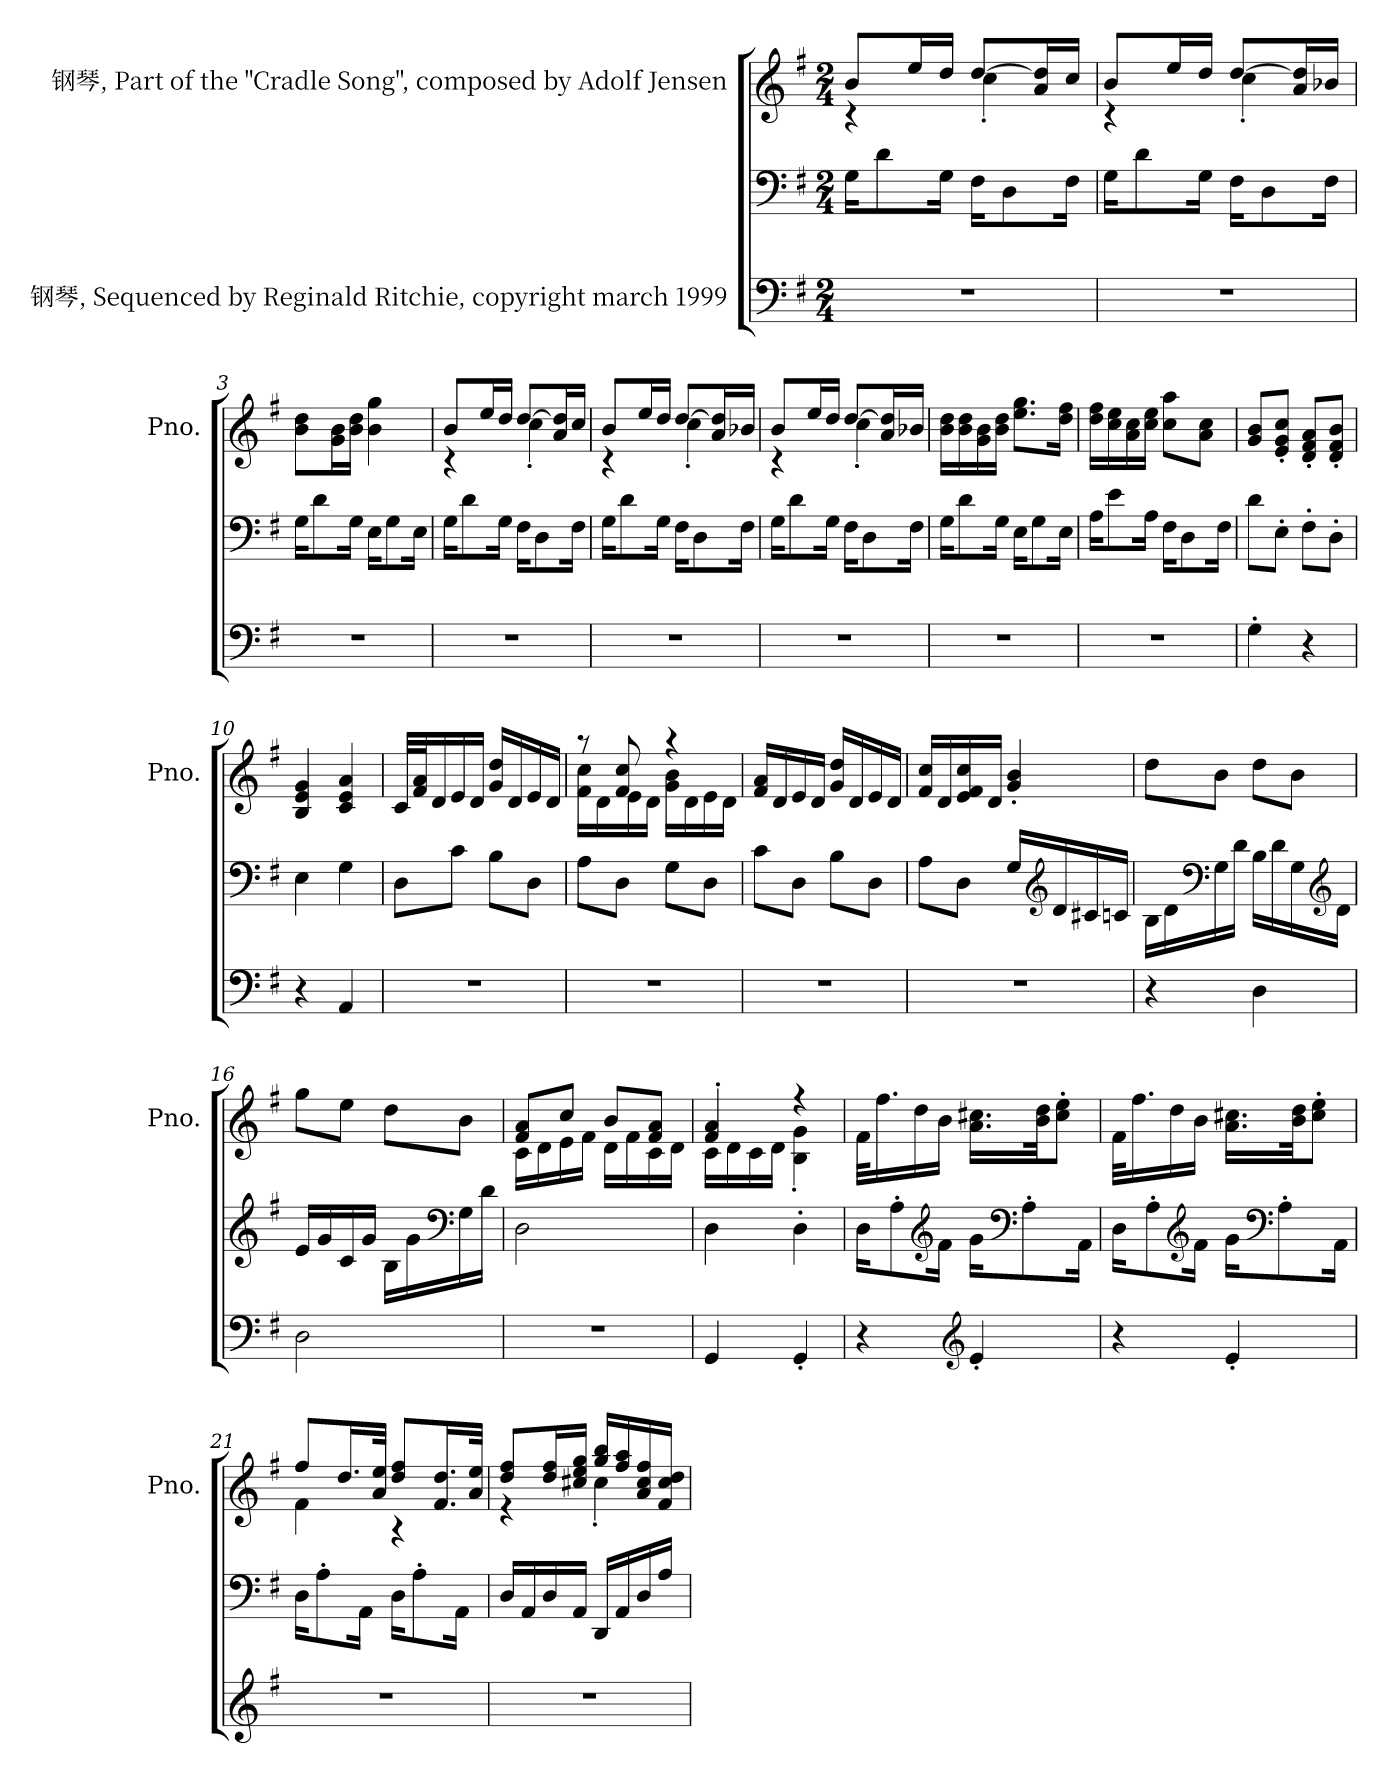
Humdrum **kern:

**kern	**kern	**kern
*part2	*part2	*part1
*staff3	*staff2	*staff1
*I"钢琴, Sequenced by Reginald Ritchie, copyright march 1999	*	*I"钢琴, Part of the &quot;Cradle Song&quot;, composed by Adolf Jensen
*	*	*I'Pno.
*clefF4	*clefF4	*clefG2
*k[f#]	*k[f#]	*k[f#]
*M2/4	*M2/4	*M2/4
*MM86	*MM86	*MM86
=1	=1	=1
*	*	*^
2r	16G\KL	8b/L	4r
.	8d\	.	.
.	.	16ee/L	.
.	16G\Jk	16dd/JJ	.
.	16F#\KL	[8dd/L	4cc'\
.	8D\	.	.
.	.	16a/ 16dd/]L	.
.	16F#\Jk	16cc/JJ	.
=2	=2	=2	=2
2r	16G\KL	8b/L	4r
.	8d\	.	.
.	.	16ee/L	.
.	16G\Jk	16dd/JJ	.
.	16F#\KL	[8dd/L	4cc'\
.	8D\	.	.
.	.	16a/ 16dd/]L	.
.	16F#\Jk	16b-X/JJ	.
*	*	*v	*v
!!LO:LB:g=z
=3	=3	=3
2r	16G\KL	8b\ 8dd\L
.	8d\	.
.	.	16g\ 16b\L
.	16G\Jk	16b\ 16dd\JJ
.	16E\KL	4b\ 4gg\
.	8G\	.
.	16E\Jk	.
=4	=4	=4
*	*	*^
2r	16G\KL	8b/L	4r
.	8d\	.	.
.	.	16ee/L	.
.	16G\Jk	16dd/JJ	.
.	16F#\KL	[8dd/L	4cc'\
.	8D\	.	.
.	.	16a/ 16dd/]L	.
.	16F#\Jk	16cc/JJ	.
=5	=5	=5	=5
2r	16G\KL	8b/L	4r
.	8d\	.	.
.	.	16ee/L	.
.	16G\Jk	16dd/JJ	.
.	16F#\KL	[8dd/L	4cc'\
.	8D\	.	.
.	.	16a/ 16dd/]L	.
.	16F#\Jk	16b-X/JJ	.
=6	=6	=6	=6
2r	16G\KL	8b/L	4r
.	8d\	.	.
.	.	16ee/L	.
.	16G\Jk	16dd/JJ	.
.	16F#\KL	[8dd/L	4cc'\
.	8D\	.	.
.	.	16a/ 16dd/]L	.
.	16F#\Jk	16b-X/JJ	.
*	*	*v	*v
=7	=7	=7
2r	16G\KL	16b\ 16dd\LL
.	8d\	16b\ 16dd\
.	.	16g\ 16b\
.	16G\Jk	16b\ 16dd\JJ
.	16E\KL	8.ee\ 8.gg\L
.	8G\	.
.	16E\Jk	16dd\ 16ff#\Jk
!!LO:LB:g=z
=8	=8	=8
2r	16A\KL	16dd\ 16ff#\LL
.	8e\	16cc\ 16ee\
.	.	16a\ 16cc\
.	16A\Jk	16cc\ 16ee\JJ
.	16F#\KL	8cc\ 8aa\L
.	8D\	.
.	.	8a\ 8cc\J
.	16F#\Jk	.
=9	=9	=9
4G'\	8d\L	8g/ 8b/L
.	8E'\J	8e/' 8g/' 8cc/'J
4r	8F#'\L	8d/' 8f#/' 8a/'L
.	8D'\J	8d/' 8f#/' 8b/'J
=10	=10	=10
4r	4E\	4B/ 4e/ 4g/
4AA/	4G\	4c/ 4e/ 4a/
=11	=11	=11
2r	8D\L	32c/LLL
.	.	32f#/ 32a/J
.	.	16d/
.	8c\J	16e/
.	.	16d/JJ
.	8B\L	16g/ 16dd/LL
.	.	16d/
.	8D\J	16e/
.	.	16d/JJ
=12	=12	=12
*	*	*^
2r	8A\L	8r	16f#\ 16cc\LL
.	.	.	16d\
.	8D\J	8f#/ 8cc/	16e\
.	.	.	16d\JJ
.	8G\L	4r	16g\ 16b\LL
.	.	.	16d\
.	8D\J	.	16e\
.	.	.	16d\JJ
*	*	*v	*v
!!LO:LB:g=z
=13	=13	=13
2r	8c\L	16f#/ 16a/LL
.	.	16d/
.	8D\J	16e/
.	.	16d/JJ
.	8B\L	16g/ 16dd/LL
.	.	16d/
.	8D\J	16e/
.	.	16d/JJ
=14	=14	=14
2r	8A\L	16f#/ 16cc/LL
.	.	16d/
.	8D\J	16e/ 16f#/ 16cc/
.	.	16d/JJ
.	16G/LL	4g/' 4b/'
*	*clefG2	*
.	16d/	.
.	16c#X/	.
.	16cn/JJ	.
=15	=15	=15
4r	16B\LL	8dd\L
.	16d\	.
*	*clefF4	*
.	16G\	8b\J
.	16d\JJ	.
4D\	16B\LL	8dd\L
.	16d\	.
.	16G\	8b\J
*	*clefG2	*
.	16d\JJ	.
=16	=16	=16
2D\	16e/LL	8gg\L
.	16g/	.
.	16c/	8ee\J
.	16g/JJ	.
.	16B\LL	8dd\L
.	16g\	.
*	*clefF4	*
.	16G\	8b\J
.	16d\JJ	.
!!LO:PB:g=z
=17	=17	=17
*	*	*^
2r	2D\	8f#/ 8a/L	16c\LL
.	.	.	16d\
.	.	8cc/J	16e\
.	.	.	16f#\JJ
.	.	8b/L	16d\LL
.	.	.	16f#\
.	.	8f#/ 8a/J	16c\
.	.	.	16d\JJ
=18	=18	=18	=18
4GG/	4D\	4f#/' 4a/'	16c\LL
.	.	.	16d\
.	.	.	16c\
.	.	.	16d\JJ
4GG'/	4D'\	4r	4B\' 4g\'
*	*	*v	*v
=19	=19	=19
4r	16D\KL	32f#\KLL
.	.	16.ff#\
.	8A'\	.
.	.	16dd\
*	*clefG2	*
.	16f#\Jk	16b\JJ
*clefG2	*	*
4e'/	16g\KL	16.a\ 16.cc#X\LL
*	*clefF4	*
.	8A'\	.
.	.	32b\ 32dd\JK
.	.	8cc#\' 8ee\'J
.	16AA\Jk	.
=20	=20	=20
4r	16D\KL	32f#\KLL
.	.	16.ff#\
.	8A'\	.
.	.	16dd\
*	*clefG2	*
.	16f#\Jk	16b\JJ
4e'/	16g\KL	16.a\ 16.cc#X\LL
*	*clefF4	*
.	8A'\	.
.	.	32b\ 32dd\JK
.	.	8cc#\' 8ee\'J
.	16AA\Jk	.
!!LO:LB:g=z
=21	=21	=21
*	*	*^
2r	16D\KL	8ff#/L	4f#\
.	8A'\	.	.
.	.	16.dd/L	.
.	16AA\Jk	.	.
.	.	32a/ 32ee/JJk	.
.	16D\KL	8dd/ 8ff#/L	4r
.	8A'\	.	.
.	.	16.f#/ 16.dd/L	.
.	16AA\Jk	.	.
.	.	32a/ 32ee/JJk	.
=22	=22	=22	=22
2r	16D/LL	8dd/ 8ff#/L	4r
.	16AA/	.	.
.	16D/	16dd/ 16ff#/L	.
.	16AA/JJ	16cc#X/ 16ee/ 16gg/JJ	.
.	16DD/LL	16gg/ 16bb/LL	4cc#'\
.	16AA/	16ff#/ 16aa/	.
.	16D/	16a/ 16cc#/ 16ff#/	.
.	16A/JJ	16f#/ 16cc#/ 16dd/JJ	.
*	*	*v	*v
=	=	=
*-	*-	*-
